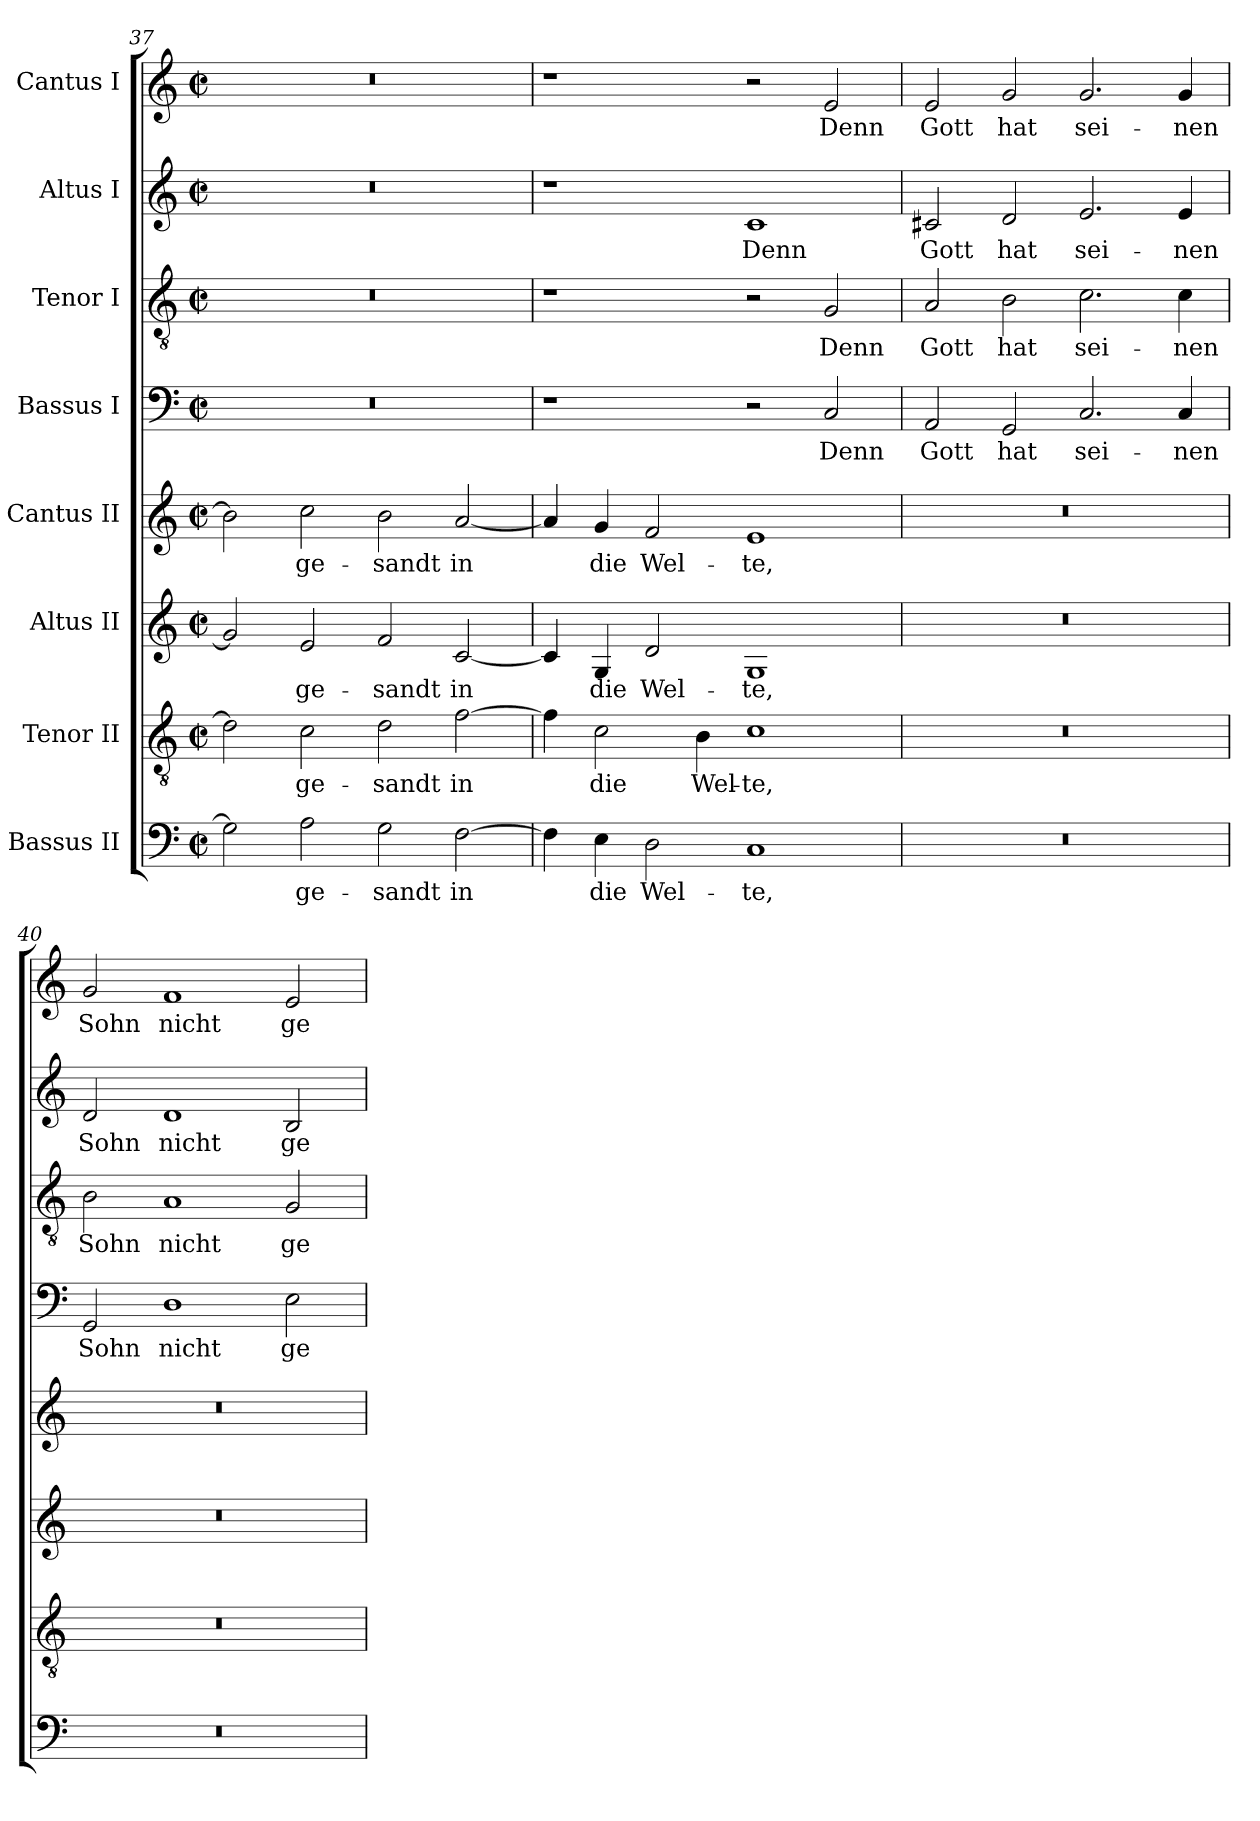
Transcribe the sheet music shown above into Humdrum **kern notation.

**kern	**text	**kern	**text	**kern	**text	**kern	**text	**kern	**text	**kern	**text	**kern	**text	**kern	**text
*part8	*part8	*part7	*part7	*part6	*part6	*part5	*part5	*part4	*part4	*part3	*part3	*part2	*part2	*part1	*part1
*staff8	*staff8	*staff7	*staff7	*staff6	*staff6	*staff5	*staff5	*staff4	*staff4	*staff3	*staff3	*staff2	*staff2	*staff1	*staff1
*I"Bassus II	*	*I"Tenor II	*	*I"Altus II	*	*I"Cantus II	*	*I"Bassus I	*	*I"Tenor I	*	*I"Altus I	*	*I"Cantus I	*
*clefF4	*	*clefGv2	*	*clefG2	*	*clefG2	*	*clefF4	*	*clefGv2	*	*clefG2	*	*clefG2	*
*k[]	*	*k[]	*	*k[]	*	*k[]	*	*k[]	*	*k[]	*	*k[]	*	*k[]	*
*M4/2	*	*M4/2	*	*M4/2	*	*M4/2	*	*M4/2	*	*M4/2	*	*M4/2	*	*M4/2	*
*met(c|)	*	*met(c|)	*	*met(c|)	*	*met(c|)	*	*met(c|)	*	*met(c|)	*	*met(c|)	*	*met(c|)	*
=37	=37	=37	=37	=37	=37	=37	=37	=37	=37	=37	=37	=37	=37	=37	=37
2G\]	.	2d\]	.	2g/]	.	2b\]	.	0r	.	0r	.	0r	.	0r	.
!	!LO:LY:b	!	!LO:LY:b	!	!LO:LY:b	!	!LO:LY:b	!	!	!	!	!	!	!	!
2A\	ge-	2c\	ge-	2e/	ge-	2cc\	ge-	.	.	.	.	.	.	.	.
!	!LO:LY:b	!	!LO:LY:b	!	!LO:LY:b	!	!LO:LY:b	!	!	!	!	!	!	!	!
2G\	-sandt	2d\	-sandt	2f/	-sandt	2b\	-sandt	.	.	.	.	.	.	.	.
!	!LO:LY:b	!	!LO:LY:b	!	!LO:LY:b	!	!LO:LY:b	!	!	!	!	!	!	!	!
[2F\	in	[2f\	in	[2c/	in	[2a/	in	.	.	.	.	.	.	.	.
!!LO:LB:g=z
=38	=38	=38	=38	=38	=38	=38	=38	=38	=38	=38	=38	=38	=38	=38	=38
4F\]	.	4f\]	.	4c/]	.	4a/]	.	1r	.	1r	.	1r	.	1r	.
!	!LO:LY:b	!	!LO:LY:b	!	!LO:LY:b	!	!LO:LY:b	!	!	!	!	!	!	!	!
4E\	die	2c\	die	4G/	die	4g/	die	.	.	.	.	.	.	.	.
!	!LO:LY:b	!	!	!	!LO:LY:b	!	!LO:LY:b	!	!	!	!	!	!	!	!
2D\	Wel-	.	.	2d/	Wel-	2f/	Wel-	.	.	.	.	.	.	.	.
!	!	!	!LO:LY:b	!	!	!	!	!	!	!	!	!	!	!	!
.	.	4B\	Wel-	.	.	.	.	.	.	.	.	.	.	.	.
!	!LO:LY:b	!	!LO:LY:b	!	!LO:LY:b	!	!LO:LY:b	!	!	!	!	!	!LO:LY:b	!	!
1C	-te,	1c	-te,	1G	-te,	1e	-te,	2r	.	2r	.	1c	Denn	2r	.
!	!	!	!	!	!	!	!	!	!LO:LY:b	!	!LO:LY:b	!	!	!	!LO:LY:b
.	.	.	.	.	.	.	.	2C/	Denn	2G/	Denn	.	.	2e/	Denn
=39	=39	=39	=39	=39	=39	=39	=39	=39	=39	=39	=39	=39	=39	=39	=39
!	!	!	!	!	!	!	!	!	!LO:LY:b	!	!LO:LY:b	!	!LO:LY:b	!	!LO:LY:b
0r	.	0r	.	0r	.	0r	.	2AA/	Gott	2A/	Gott	2c#X/	Gott	2e/	Gott
!	!	!	!	!	!	!	!	!	!LO:LY:b	!	!LO:LY:b	!	!LO:LY:b	!	!LO:LY:b
.	.	.	.	.	.	.	.	2GG/	hat	2B\	hat	2d/	hat	2g/	hat
!	!	!	!	!	!	!	!	!	!LO:LY:b	!	!LO:LY:b	!	!LO:LY:b	!	!LO:LY:b
.	.	.	.	.	.	.	.	2.C/	sei-	2.c\	sei-	2.e/	sei-	2.g/	sei-
!	!	!	!	!	!	!	!	!	!LO:LY:b	!	!LO:LY:b	!	!LO:LY:b	!	!LO:LY:b
.	.	.	.	.	.	.	.	4C/	-nen	4c\	-nen	4e/	-nen	4g/	-nen
=40	=40	=40	=40	=40	=40	=40	=40	=40	=40	=40	=40	=40	=40	=40	=40
!	!	!	!	!	!	!	!	!	!LO:LY:b	!	!LO:LY:b	!	!LO:LY:b	!	!LO:LY:b
0r	.	0r	.	0r	.	0r	.	2GG/	Sohn	2B\	Sohn	2d/	Sohn	2g/	Sohn
!	!	!	!	!	!	!	!	!	!LO:LY:b	!	!LO:LY:b	!	!LO:LY:b	!	!LO:LY:b
.	.	.	.	.	.	.	.	1D	nicht	1A	nicht	1d	nicht	1f	nicht
!	!	!	!	!	!	!	!	!	!LO:LY:b	!	!LO:LY:b	!	!LO:LY:b	!	!LO:LY:b
.	.	.	.	.	.	.	.	2E\	ge-	2G/	ge-	2B/	ge-	2e/	ge-
=	=	=	=	=	=	=	=	=	=	=	=	=	=	=	=
*-	*-	*-	*-	*-	*-	*-	*-	*-	*-	*-	*-	*-	*-	*-	*-
